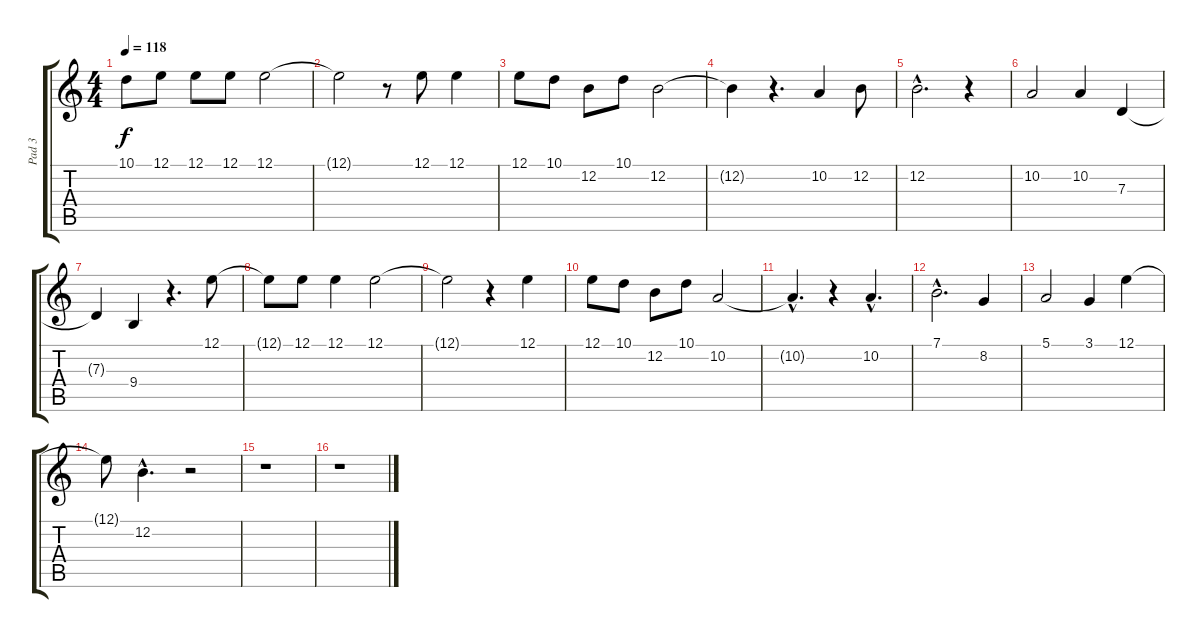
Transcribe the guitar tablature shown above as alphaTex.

\track ("Pad 3" "Pad 3") {instrument pad3polysynth}
\staff {score tabs}
\tuning (E4 B3 G3 D3 A2 E2) {hide}
\ts (4 4)
\tempo 118
\clef g2
\ks c
10.1{t}.8{dy f} 12.1.8 12.1.8 12.1.8 12.1.2 |
12.1{t}.2 r.8 12.1.8 12.1.4 |
12.1.8 10.1.8 12.2.8 10.1.8 12.2.2 |
12.2{t}.4 r.4{d} 10.2.4 12.2.8 |
12.2{hac}.2{d} r.4 |
10.2.2 10.2.4 7.3.4 |
7.3{t}.4 9.4.4 r.4{d} 12.1.8 |
12.1{t}.8 12.1.8 12.1.4 12.1.2 |
12.1{t}.2 r.4 12.1.4 |
12.1.8 10.1.8 12.2.8 10.1.8 10.2.2 |
10.2{hac t}.4{d} r.4 10.2{hac}.4{d} |
7.1{hac}.2{d} 8.2.4 |
5.1.2 3.1.4 12.1.4 |
12.1{t}.8 12.2{hac}.4{d} r.2 |
r.1 |
r.1
